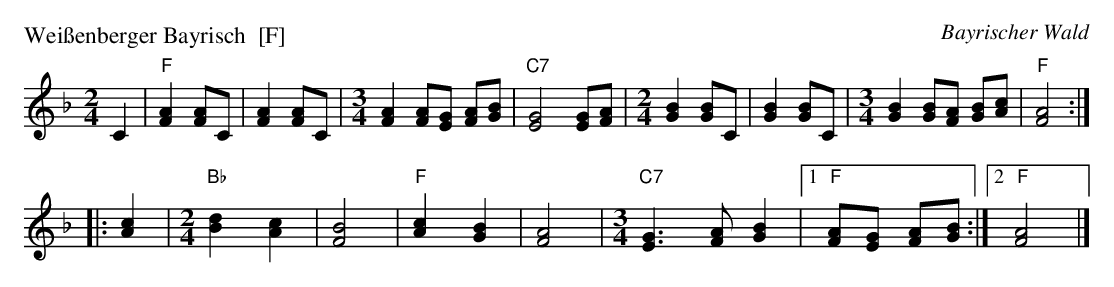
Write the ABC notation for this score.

X:1
P: Wei\ssenberger Bayrisch  [F]
O: Bayrischer Wald
M: 2/4
L: 1/8
K: F
C2 \
| "F"[A2F2][AF]C | [A2F2][AF]C \
|[M:3/4][L:1/8] [A2F2] [AF][GE] [AF][BG] | "C7"[G4E4] [GE][AF] \
|[M:2/4][L:1/8] [B2G2][BG]C | [B2G2][BG]C \
|[M:3/4][L:1/8] [B2G2] [BG][AF] [BG][cA] | "F"[A4F4] :|
|: [c2A2] \
|[M:2/4][L:1/8] "Bb"[d2B2][c2A2] | [B4F4] | "F"[c2A2] [B2G2] | [A4F4] \
|[M:3/4][L:1/8] "C7"[G3E3] [AF] [B2G2] \
|1 "F"[AF][GE] [AF][BG] :|2 "F"[A4F4] |]
